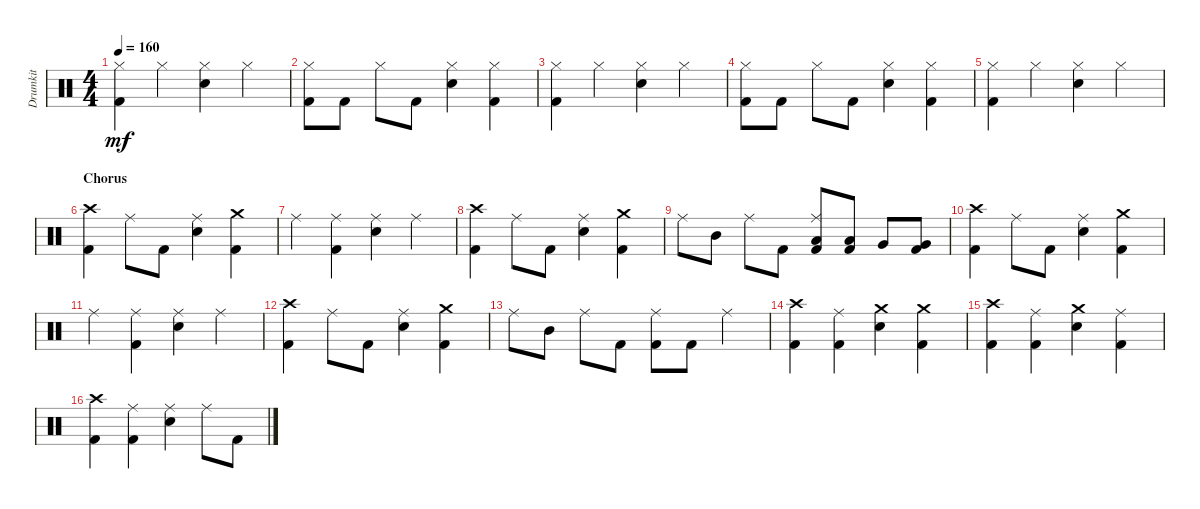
\track ("Drumkit" "Drumkit") {instrument percussion}
\staff {score}
\articulation defaults
\ts (4 4)
\tempo 160
\clef neutral
\ks c
("Hi-Hat (closed)" "Kick (hit) 2").4{dy mf} "Hi-Hat (closed)".4 ("Hi-Hat (closed)" "Snare (hit) 2").4 "Hi-Hat (closed)".4 |
("Hi-Hat (closed)" "Kick (hit) 2").8 "Kick (hit) 2".8 "Hi-Hat (closed)".8 "Kick (hit) 2".8 ("Hi-Hat (closed)" "Snare (hit) 2").4 ("Hi-Hat (closed)" "Kick (hit) 2").4 |
("Hi-Hat (closed)" "Kick (hit) 2").4 "Hi-Hat (closed)".4 ("Hi-Hat (closed)" "Snare (hit) 2").4 "Hi-Hat (closed)".4 |
("Hi-Hat (closed)" "Kick (hit) 2").8 "Kick (hit) 2".8 "Hi-Hat (closed)".8 "Kick (hit) 2".8 ("Hi-Hat (closed)" "Snare (hit) 2").4 ("Hi-Hat (closed)" "Kick (hit) 2").4 |
("Hi-Hat (closed)" "Kick (hit) 2").4 "Hi-Hat (closed)".4 ("Hi-Hat (closed)" "Snare (hit) 2").4 "Hi-Hat (closed)".4 |
\section ("" "Chorus")
("Kick (hit) 2" "Crash high (hit)").4 "Ride (middle)".8 "Kick (hit) 2".8 ("Ride (middle)" "Snare (hit) 2").4 ("Crash medium (hit)" "Kick (hit) 2").4 |
"Ride (middle)".4 ("Ride (middle)" "Kick (hit) 2").4 ("Ride (middle)" "Snare (hit) 2").4 "Ride (middle)".4 |
("Kick (hit) 2" "Crash high (hit)").4 "Ride (middle)".8 "Kick (hit) 2".8 ("Ride (middle)" "Snare (hit) 2").4 ("Crash medium (hit)" "Kick (hit) 2").4 |
"Ride (middle)".8 "Mid Tom (hit)".8 "Ride (middle)".8 "Kick (hit) 2".8 ("Ride (middle)" "Kick (hit) 2" "Low Tom (hit)").8 ("Kick (hit) 2" "Low Tom (hit)").8 "Very Low Tom (hit)".8 ("Kick (hit) 2" "Very Low Tom (hit)").8 |
("Kick (hit) 2" "Crash high (hit)").4 "Ride (middle)".8 "Kick (hit) 2".8 ("Ride (middle)" "Snare (hit) 2").4 ("Crash medium (hit)" "Kick (hit) 2").4 |
"Ride (middle)".4 ("Ride (middle)" "Kick (hit) 2").4 ("Ride (middle)" "Snare (hit) 2").4 "Ride (middle)".4 |
("Kick (hit) 2" "Crash high (hit)").4 "Ride (middle)".8 "Kick (hit) 2".8 ("Ride (middle)" "Snare (hit) 2").4 ("Crash medium (hit)" "Kick (hit) 2").4 |
"Ride (middle)".8 "Mid Tom (hit)".8 "Ride (middle)".8 "Kick (hit) 2".8 ("Ride (middle)" "Kick (hit) 2").8 "Kick (hit) 2".8 "Ride (middle)".4 |
("Kick (hit) 2" "Crash high (hit)").4 ("Ride (middle)" "Kick (hit) 2").4 ("Crash medium (hit)" "Snare (hit) 2").4 ("Crash medium (hit)" "Kick (hit) 2").4 |
("Crash high (hit)" "Kick (hit) 2").4 ("Ride (middle)" "Kick (hit) 2").4 ("Crash medium (hit)" "Snare (hit) 2").4 ("Ride (middle)" "Kick (hit) 2").4 |
("Kick (hit) 2" "Crash high (hit)").4 ("Ride (middle)" "Kick (hit) 2").4 ("Ride (middle)" "Snare (hit) 2").4 "Ride (middle)".8 "Kick (hit) 2".8
